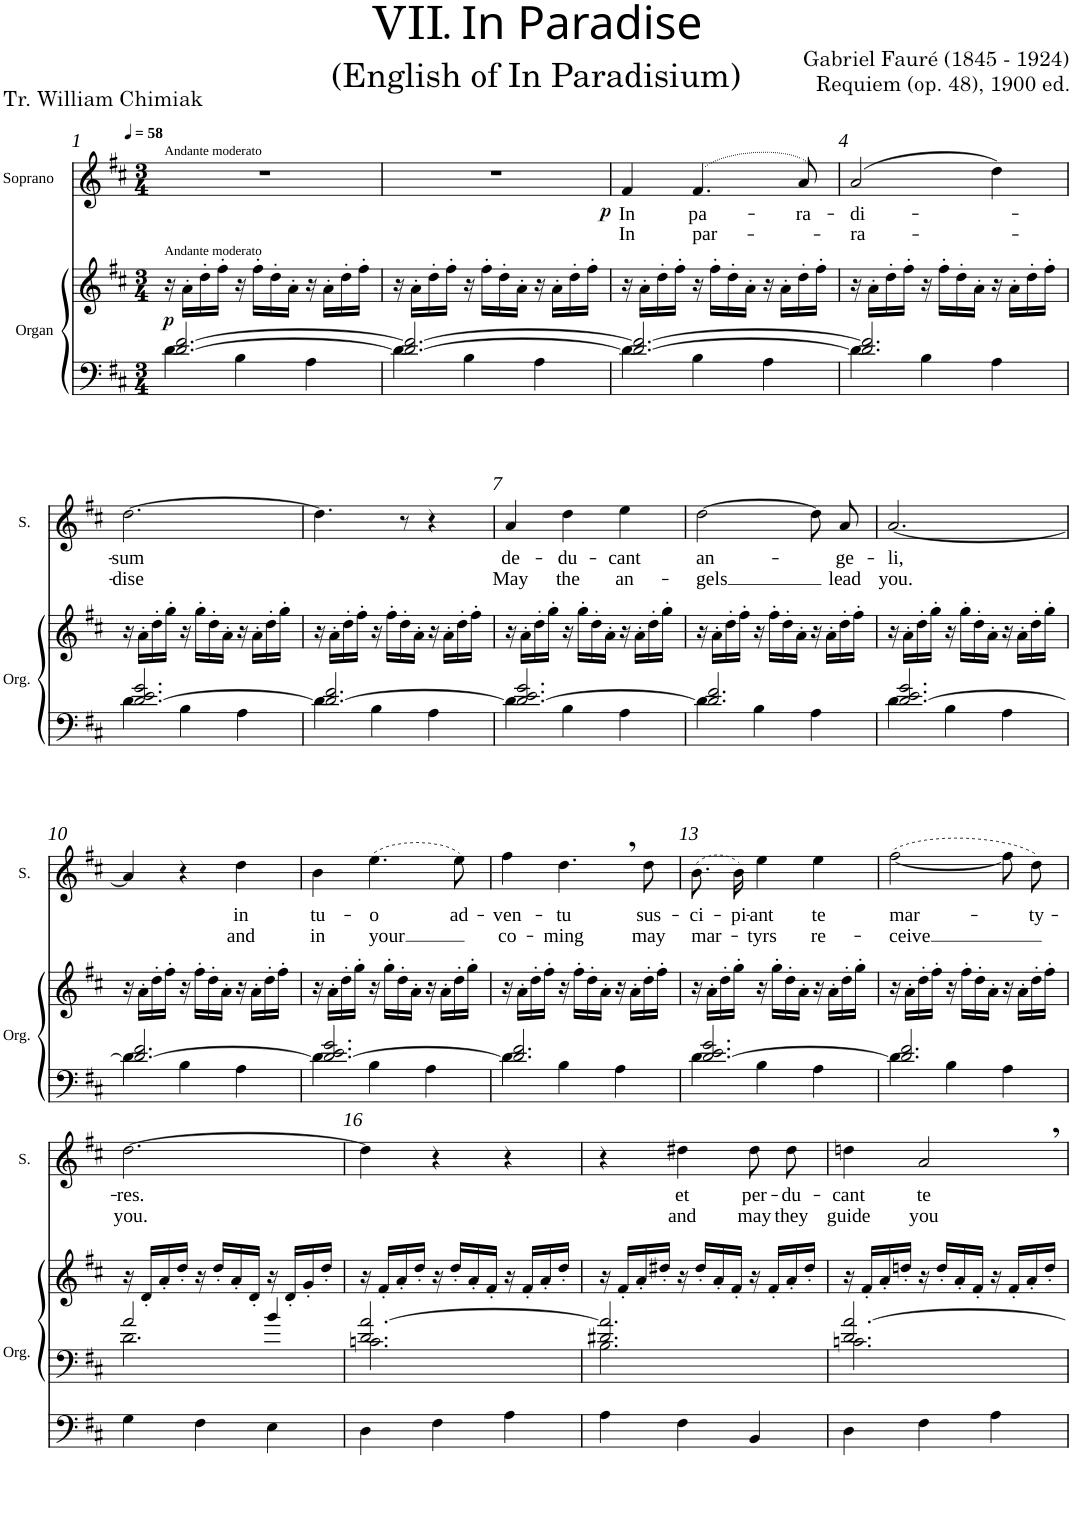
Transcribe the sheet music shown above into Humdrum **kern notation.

**kern	**kern	**kern	**dynam	**kern	**text	**text	**dynam
*part2	*part2	*part2	*part2	*part1	*part1	*part1	*part1
*staff4	*staff3	*staff2	*staff2/3/4	*staff1	*staff1	*staff1	*staff1
*I"Organ	*	*	*	*I"Soprano	*	*	*
*I'Org.	*	*	*	*I'S.	*	*	*
*stria5	*	*	*	*	*	*	*
*clefF4	*clefF4	*clefG2	*	*clefG2	*	*	*
*k[f#c#]	*k[f#c#]	*k[f#c#]	*	*k[f#c#]	*	*	*
*D:	*D:	*D:	*	*D:	*	*	*
*M3/4	*M3/4	*M3/4	*	*M3/4	*	*	*
*MM58	*MM58	*MM58	*	*MM58	*	*	*
=1	=1	=1	=1	=1	=1	=1	=1
*	*^	*	*	*	*	*	*
!	!	!	!	!	!LO:TX:a:t=Andante moderato	!	!	!
!	!	!	!LO:TX:a:t=Andante moderato	!	!	!	!	!
!	!	!	!	!LO:DY:b	!	!	!	!
2.r	[>2.d/ [>2.f#/	4d\	16r	p	2.r	.	.	.
.	.	.	16a'\LL	.	.	.	.	.
.	.	.	16dd'\	.	.	.	.	.
.	.	.	16ff#'\JJ	.	.	.	.	.
.	.	4B\	16r	.	.	.	.	.
.	.	.	16ff#'\LL	.	.	.	.	.
.	.	.	16dd'\	.	.	.	.	.
.	.	.	16a'\JJ	.	.	.	.	.
.	.	4A\	16r	.	.	.	.	.
.	.	.	16a'\LL	.	.	.	.	.
.	.	.	16dd'\	.	.	.	.	.
.	.	.	16ff#'\JJ	.	.	.	.	.
=2	=2	=2	=2	=2	=2	=2	=2	=2
2.r	2.d/_ 2.f#/_	4d\	16r	.	2.r	.	.	.
.	.	.	16a'\LL	.	.	.	.	.
.	.	.	16dd'\	.	.	.	.	.
.	.	.	16ff#'\JJ	.	.	.	.	.
.	.	4B\	16r	.	.	.	.	.
.	.	.	16ff#'\LL	.	.	.	.	.
.	.	.	16dd'\	.	.	.	.	.
.	.	.	16a'\JJ	.	.	.	.	.
.	.	4A\	16r	.	.	.	.	.
.	.	.	16a'\LL	.	.	.	.	.
.	.	.	16dd'\	.	.	.	.	.
.	.	.	16ff#'\JJ	.	.	.	.	.
=3	=3	=3	=3	=3	=3	=3	=3	=3
!	!	!	!	!	!	!LO:LY:b	!LO:LY:b	!LO:DY:b
2.r	2.d/_ 2.f#/_	4d\	16r	.	4f#/	In	In	p
.	.	.	16a'\LL	.	.	.	.	.
.	.	.	16dd'\	.	.	.	.	.
.	.	.	16ff#'\JJ	.	.	.	.	.
!	!	!	!	!	!	!LO:LY:b	!LO:LY:b	!
.	.	4B\	16r	.	(>4.f#/	pa-	par-	.
.	.	.	16ff#'\LL	.	.	.	.	.
.	.	.	16dd'\	.	.	.	.	.
.	.	.	16a'\JJ	.	.	.	.	.
.	.	4A\	16r	.	.	.	.	.
.	.	.	16a'\LL	.	.	.	.	.
!	!	!	!	!	!	!LO:LY:b	!	!
.	.	.	16dd'\	.	8a/)	-ra-	.	.
.	.	.	16ff#'\JJ	.	.	.	.	.
=4	=4	=4	=4	=4	=4	=4	=4	=4
!	!	!	!	!	!	!LO:LY:b	!LO:LY:b	!
2.r	2.d/] 2.f#/]	4d\	16r	.	(2a/	-di-	-ra-	.
.	.	.	16a'\LL	.	.	.	.	.
.	.	.	16dd'\	.	.	.	.	.
.	.	.	16ff#'\JJ	.	.	.	.	.
.	.	4B\	16r	.	.	.	.	.
.	.	.	16ff#'\LL	.	.	.	.	.
.	.	.	16dd'\	.	.	.	.	.
.	.	.	16a'\JJ	.	.	.	.	.
.	.	4A\	16r	.	4dd\)	.	.	.
.	.	.	16a'\LL	.	.	.	.	.
.	.	.	16dd'\	.	.	.	.	.
.	.	.	16ff#'\JJ	.	.	.	.	.
!!LO:LB:g=z
=5	=5	=5	=5	=5	=5	=5	=5	=5
!	!	!	!	!	!	!LO:LY:b	!LO:LY:b	!
2.r	[>2.d/ 2.e/ 2.g/	4d\	16r	.	[2.dd\	-sum	-dise	.
.	.	.	16a'\LL	.	.	.	.	.
.	.	.	16dd'\	.	.	.	.	.
.	.	.	16gg'\JJ	.	.	.	.	.
.	.	4B\	16r	.	.	.	.	.
.	.	.	16gg'\LL	.	.	.	.	.
.	.	.	16dd'\	.	.	.	.	.
.	.	.	16a'\JJ	.	.	.	.	.
.	.	4A\	16r	.	.	.	.	.
.	.	.	16a'\LL	.	.	.	.	.
.	.	.	16dd'\	.	.	.	.	.
.	.	.	16gg'\JJ	.	.	.	.	.
=6	=6	=6	=6	=6	=6	=6	=6	=6
2.r	2.d/_ 2.f#/	4d\	16r	.	4.dd\]	.	.	.
.	.	.	16a'\LL	.	.	.	.	.
.	.	.	16dd'\	.	.	.	.	.
.	.	.	16ff#'\JJ	.	.	.	.	.
.	.	4B\	16r	.	.	.	.	.
.	.	.	16ff#'\LL	.	.	.	.	.
.	.	.	16dd'\	.	8r	.	.	.
.	.	.	16a'\JJ	.	.	.	.	.
.	.	4A\	16r	.	4r	.	.	.
.	.	.	16a'\LL	.	.	.	.	.
.	.	.	16dd'\	.	.	.	.	.
.	.	.	16ff#'\JJ	.	.	.	.	.
=7	=7	=7	=7	=7	=7	=7	=7	=7
!	!	!	!	!	!	!LO:LY:b	!LO:LY:b	!
2.r	2.d/_ 2.e/ 2.g/	4d\	16r	.	4a/	de-	May	.
.	.	.	16a'\LL	.	.	.	.	.
.	.	.	16dd'\	.	.	.	.	.
.	.	.	16gg'\JJ	.	.	.	.	.
!	!	!	!	!	!	!LO:LY:b	!LO:LY:b	!
.	.	4B\	16r	.	4dd\	-du-	the	.
.	.	.	16gg'\LL	.	.	.	.	.
.	.	.	16dd'\	.	.	.	.	.
.	.	.	16a'\JJ	.	.	.	.	.
!	!	!	!	!	!	!LO:LY:b	!LO:LY:b	!
.	.	4A\	16r	.	4ee\	-cant	an-	.
.	.	.	16a'\LL	.	.	.	.	.
.	.	.	16dd'\	.	.	.	.	.
.	.	.	16gg'\JJ	.	.	.	.	.
=8	=8	=8	=8	=8	=8	=8	=8	=8
!	!	!	!	!	!	!LO:LY:b	!LO:LY:b	!
2.r	2.d/] 2.f#/	4d\	16r	.	[2dd\	an-	-gels	.
.	.	.	16a'\LL	.	.	.	.	.
.	.	.	16dd'\	.	.	.	.	.
.	.	.	16ff#'\JJ	.	.	.	.	.
.	.	4B\	16r	.	.	.	.	.
.	.	.	16ff#'\LL	.	.	.	.	.
.	.	.	16dd'\	.	.	.	.	.
.	.	.	16a'\JJ	.	.	.	.	.
.	.	4A\	16r	.	8dd\L]	.	.	.
.	.	.	16a'\LL	.	.	.	.	.
!	!	!	!	!	!	!LO:LY:b	!LO:LY:b	!
.	.	.	16dd'\	.	8a\J	-ge-	lead	.
.	.	.	16ff#'\JJ	.	.	.	.	.
=9	=9	=9	=9	=9	=9	=9	=9	=9
!	!	!	!	!	!	!LO:LY:b	!LO:LY:b	!
2.r	[>2.d/ 2.e/ 2.g/	4d\	16r	.	[2.a/	-li,	you.	.
.	.	.	16a'\LL	.	.	.	.	.
.	.	.	16dd'\	.	.	.	.	.
.	.	.	16gg'\JJ	.	.	.	.	.
.	.	4B\	16r	.	.	.	.	.
.	.	.	16gg'\LL	.	.	.	.	.
.	.	.	16dd'\	.	.	.	.	.
.	.	.	16a'\JJ	.	.	.	.	.
.	.	4A\	16r	.	.	.	.	.
.	.	.	16a'\LL	.	.	.	.	.
.	.	.	16dd'\	.	.	.	.	.
.	.	.	16gg'\JJ	.	.	.	.	.
!!LO:LB:g=z
=10	=10	=10	=10	=10	=10	=10	=10	=10
2.r	2.d/_ 2.f#/	4d\	16r	.	4a/]	.	.	.
.	.	.	16a'\LL	.	.	.	.	.
.	.	.	16dd'\	.	.	.	.	.
.	.	.	16ff#'\JJ	.	.	.	.	.
.	.	4B\	16r	.	4r	.	.	.
.	.	.	16ff#'\LL	.	.	.	.	.
.	.	.	16dd'\	.	.	.	.	.
.	.	.	16a'\JJ	.	.	.	.	.
!	!	!	!	!	!	!LO:LY:b	!LO:LY:b	!
.	.	4A\	16r	.	4dd\	in	and	.
.	.	.	16a'\LL	.	.	.	.	.
.	.	.	16dd'\	.	.	.	.	.
.	.	.	16ff#'\JJ	.	.	.	.	.
=11	=11	=11	=11	=11	=11	=11	=11	=11
!	!	!	!	!	!	!LO:LY:b	!LO:LY:b	!
2.r	2.d/_ 2.e/ 2.g/	4d\	16r	.	4b\	tu-	in	.
.	.	.	16a'\LL	.	.	.	.	.
.	.	.	16dd'\	.	.	.	.	.
.	.	.	16gg'\JJ	.	.	.	.	.
!	!	!	!	!	!	!LO:LY:b	!LO:LY:b	!
.	.	4B\	16r	.	(4.ee\	-o	your	.
.	.	.	16gg'\LL	.	.	.	.	.
.	.	.	16dd'\	.	.	.	.	.
.	.	.	16a'\JJ	.	.	.	.	.
.	.	4A\	16r	.	.	.	.	.
.	.	.	16a'\LL	.	.	.	.	.
!	!	!	!	!	!	!LO:LY:b	!	!
.	.	.	16dd'\	.	8ee\)	ad-	.	.
.	.	.	16gg'\JJ	.	.	.	.	.
=12	=12	=12	=12	=12	=12	=12	=12	=12
!	!	!	!	!	!	!LO:LY:b	!LO:LY:b	!
2.r	2.d/] 2.f#/	4d\	16r	.	4ff#\	-ven-	co-	.
.	.	.	16a'\LL	.	.	.	.	.
.	.	.	16dd'\	.	.	.	.	.
.	.	.	16ff#'\JJ	.	.	.	.	.
!	!	!	!	!	!	!LO:LY:b	!LO:LY:b	!
.	.	4B\	16r	.	4.dd,\	-tu	-ming	.
.	.	.	16ff#'\LL	.	.	.	.	.
.	.	.	16dd'\	.	.	.	.	.
.	.	.	16a'\JJ	.	.	.	.	.
.	.	4A\	16r	.	.	.	.	.
.	.	.	16a'\LL	.	.	.	.	.
!	!	!	!	!	!	!LO:LY:b	!LO:LY:b	!
.	.	.	16dd'\	.	8dd\	sus-	may	.
.	.	.	16ff#'\JJ	.	.	.	.	.
=13	=13	=13	=13	=13	=13	=13	=13	=13
!	!	!	!	!	!	!LO:LY:b	!LO:LY:b	!
2.r	[>2.d/ 2.e/ 2.g/	4d\	16r	.	(8.b\L	-ci-	mar-	.
.	.	.	16a'\LL	.	.	.	.	.
.	.	.	16dd'\	.	.	.	.	.
!	!	!	!	!	!	!LO:LY:b	!	!
.	.	.	16gg'\JJ	.	16b\Jk)	-pi-	.	.
!	!	!	!	!	!	!LO:LY:b	!LO:LY:b	!
.	.	4B\	16r	.	4ee\	-ant	-tyrs	.
.	.	.	16gg'\LL	.	.	.	.	.
.	.	.	16dd'\	.	.	.	.	.
.	.	.	16a'\JJ	.	.	.	.	.
!	!	!	!	!	!	!LO:LY:b	!LO:LY:b	!
.	.	4A\	16r	.	4ee\	te	re-	.
.	.	.	16a'\LL	.	.	.	.	.
.	.	.	16dd'\	.	.	.	.	.
.	.	.	16gg'\JJ	.	.	.	.	.
=14	=14	=14	=14	=14	=14	=14	=14	=14
!	!	!	!	!	!	!LO:LY:b	!LO:LY:b	!
2.r	2.d/] 2.f#/	4d\	16r	.	([<2ff#\	mar-	-ceive	.
.	.	.	16a'\LL	.	.	.	.	.
.	.	.	16dd'\	.	.	.	.	.
.	.	.	16ff#'\JJ	.	.	.	.	.
.	.	4B\	16r	.	.	.	.	.
.	.	.	16ff#'\LL	.	.	.	.	.
.	.	.	16dd'\	.	.	.	.	.
.	.	.	16a'\JJ	.	.	.	.	.
.	.	4A\	16r	.	8ff#\L]	.	.	.
.	.	.	16a'\LL	.	.	.	.	.
!	!	!	!	!	!	!LO:LY:b	!	!
.	.	.	16dd'\	.	8dd\J)	-ty-	.	.
.	.	.	16ff#'\JJ	.	.	.	.	.
!!LO:LB:g=z
=15	=15	=15	=15	=15	=15	=15	=15	=15
!	!	!	!	!	!	!LO:LY:b	!LO:LY:b	!
4G\	2a/	2.d\	16r	.	[2.dd\	-res.	you.	.
.	.	.	16d'/LL	.	.	.	.	.
.	.	.	16a'/	.	.	.	.	.
.	.	.	16dd'/JJ	.	.	.	.	.
4F#\	.	.	16r	.	.	.	.	.
.	.	.	16dd'/LL	.	.	.	.	.
.	.	.	16a'/	.	.	.	.	.
.	.	.	16d'/JJ	.	.	.	.	.
4E\	4b/	.	16r	.	.	.	.	.
.	.	.	16d'/LL	.	.	.	.	.
.	.	.	16g'/	.	.	.	.	.
.	.	.	16dd'/JJ	.	.	.	.	.
=16	=16	=16	=16	=16	=16	=16	=16	=16
4D\	2.d/ [>2.a/	2.cn\	16r	.	4dd\]	.	.	.
.	.	.	16f#'/LL	.	.	.	.	.
.	.	.	16a'/	.	.	.	.	.
.	.	.	16dd'/JJ	.	.	.	.	.
4F#\	.	.	16r	.	4r	.	.	.
.	.	.	16dd'/LL	.	.	.	.	.
.	.	.	16a'/	.	.	.	.	.
.	.	.	16f#'/JJ	.	.	.	.	.
4A\	.	.	16r	.	4r	.	.	.
.	.	.	16f#'/LL	.	.	.	.	.
.	.	.	16a'/	.	.	.	.	.
.	.	.	16dd'/JJ	.	.	.	.	.
=17	=17	=17	=17	=17	=17	=17	=17	=17
4A\	2.d#X/ 2.a/]	2.B\	16r	.	4r	.	.	.
.	.	.	16f#'/LL	.	.	.	.	.
.	.	.	16a'/	.	.	.	.	.
.	.	.	16dd#X'/JJ	.	.	.	.	.
!	!	!	!	!	!	!LO:LY:b	!LO:LY:b	!
4F#\	.	.	16r	.	4dd#X\	et	and	.
.	.	.	16dd#'/LL	.	.	.	.	.
.	.	.	16a'/	.	.	.	.	.
.	.	.	16f#'/JJ	.	.	.	.	.
!	!	!	!	!	!	!LO:LY:b	!LO:LY:b	!
4BB/	.	.	16r	.	8dd#\L	per-	may	.
.	.	.	16f#'/LL	.	.	.	.	.
!	!	!	!	!	!	!LO:LY:b	!LO:LY:b	!
.	.	.	16a'/	.	8dd#\J	-du-	they	.
.	.	.	16dd#'/JJ	.	.	.	.	.
=18	=18	=18	=18	=18	=18	=18	=18	=18
!	!	!	!	!	!	!LO:LY:b	!LO:LY:b	!
4D\	2.d/ [>2.a/	2.cn\	16r	.	4ddn\	-cant	guide	.
.	.	.	16f#'/LL	.	.	.	.	.
.	.	.	16a'/	.	.	.	.	.
.	.	.	16ddn'/JJ	.	.	.	.	.
!	!	!	!	!	!	!LO:LY:b	!LO:LY:b	!
4F#\	.	.	16r	.	2a,</	te	you	.
.	.	.	16dd'/LL	.	.	.	.	.
.	.	.	16a'/	.	.	.	.	.
.	.	.	16f#'/JJ	.	.	.	.	.
4A\	.	.	16r	.	.	.	.	.
.	.	.	16f#'/LL	.	.	.	.	.
.	.	.	16a'/	.	.	.	.	.
.	.	.	16dd'/JJ	.	.	.	.	.
*	*v	*v	*	*	*	*	*	*
=	=	=	=	=	=	=	=
*-	*-	*-	*-	*-	*-	*-	*-
